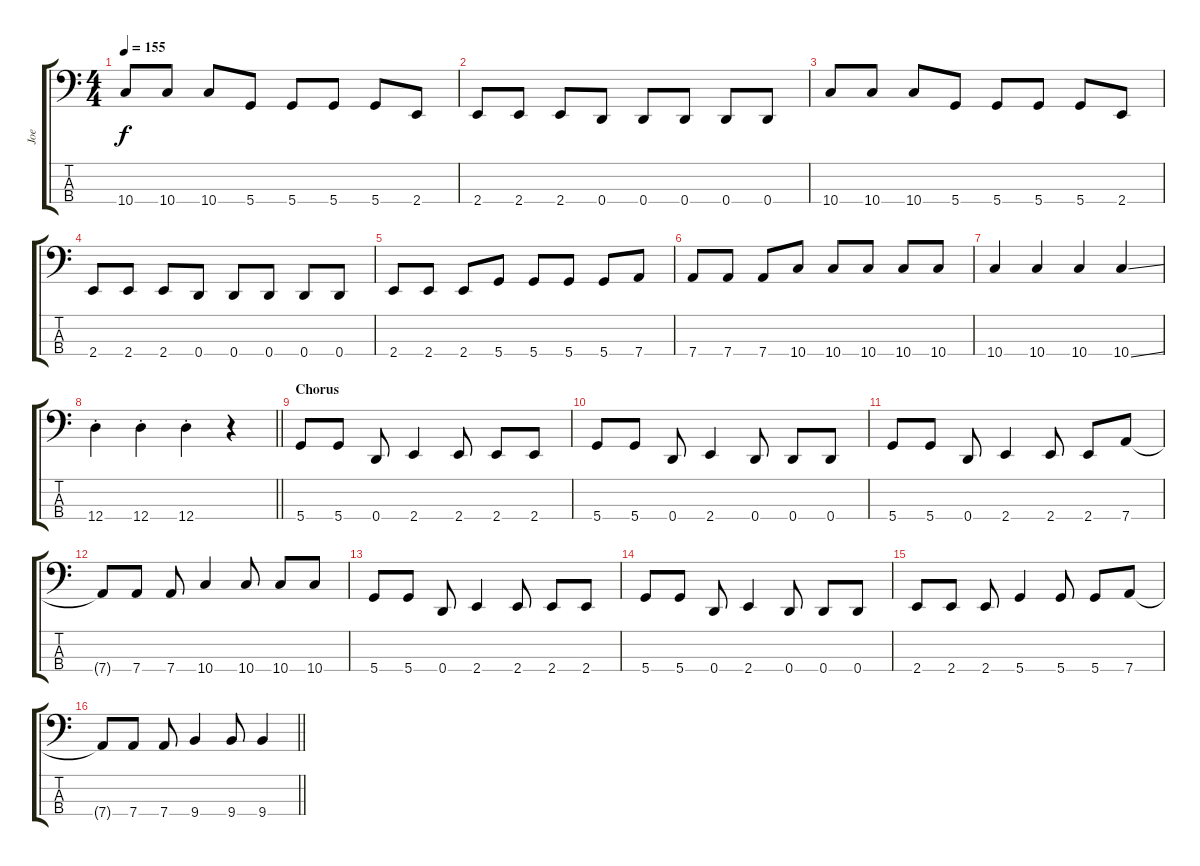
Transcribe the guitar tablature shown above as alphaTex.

\track ("Joe" "Joe") {instrument electricbasspick}
\staff {score tabs}
\tuning (G2 D2 A1 D1) {hide}
\ts (4 4)
\tempo 155
\clef f4
\ks c
10.4.8{dy f} 10.4.8 10.4.8 5.4.8 5.4.8 5.4.8 5.4.8 2.4.8 |
2.4.8 2.4.8 2.4.8 0.4.8 0.4.8 0.4.8 0.4.8 0.4.8 |
10.4.8 10.4.8 10.4.8 5.4.8 5.4.8 5.4.8 5.4.8 2.4.8 |
2.4.8 2.4.8 2.4.8 0.4.8 0.4.8 0.4.8 0.4.8 0.4.8 |
2.4.8 2.4.8 2.4.8 5.4.8 5.4.8 5.4.8 5.4.8 7.4.8 |
7.4.8 7.4.8 7.4.8 10.4.8 10.4.8 10.4.8 10.4.8 10.4.8 |
10.4.4 10.4.4 10.4.4 10.4{ss}.4 |
\barLineRight lightlight
12.4{st}.4 12.4{st}.4 12.4{st}.4 r.4 |
\section ("" "Chorus")
5.4.8 5.4.8 0.4.8 2.4.4 2.4.8 2.4.8 2.4.8 |
5.4.8 5.4.8 0.4.8 2.4.4 0.4.8 0.4.8 0.4.8 |
5.4.8 5.4.8 0.4.8 2.4.4 2.4.8 2.4.8 7.4.8 |
7.4{t}.8 7.4.8 7.4.8 10.4.4 10.4.8 10.4.8 10.4.8 |
5.4.8 5.4.8 0.4.8 2.4.4 2.4.8 2.4.8 2.4.8 |
5.4.8 5.4.8 0.4.8 2.4.4 0.4.8 0.4.8 0.4.8 |
2.4.8 2.4.8 2.4.8 5.4.4 5.4.8 5.4.8 7.4.8 |
\barLineRight lightlight
7.4{t}.8 7.4.8 7.4.8 9.4.4 9.4.8 9.4{ss}.4
